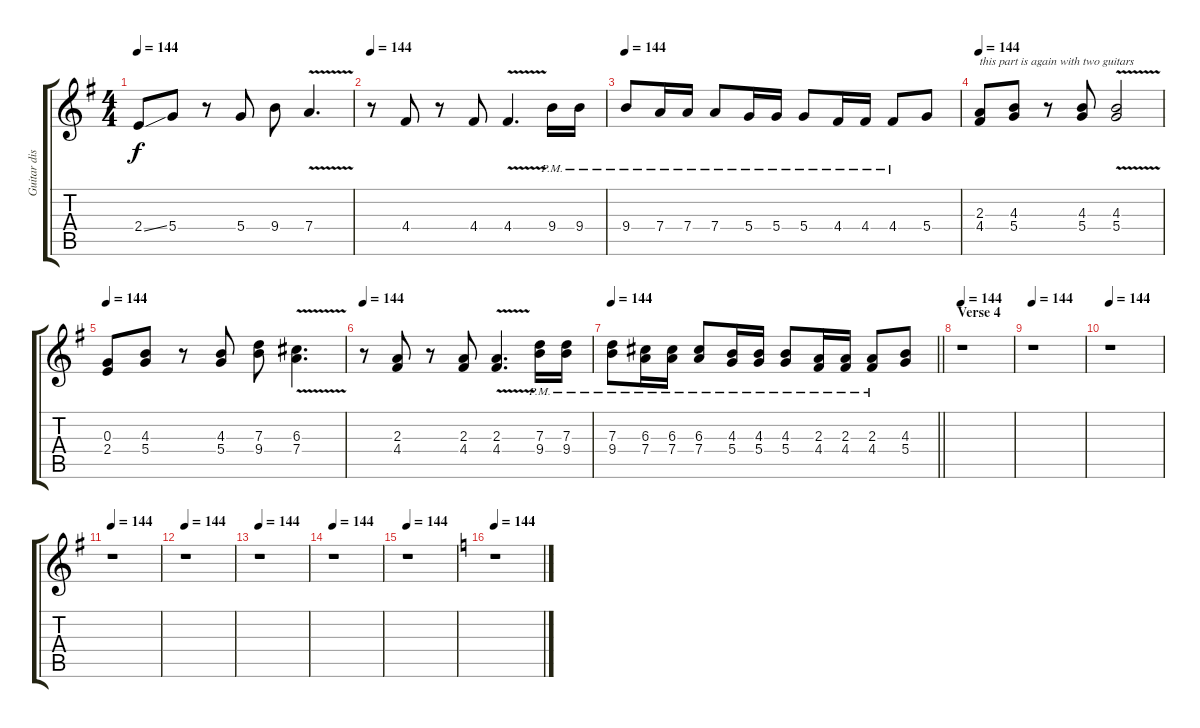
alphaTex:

\track ("Guitar distortion 6" "Guitar dis") {instrument distortionguitar}
\staff {score tabs}
\tuning (E4 B3 G3 D3 A2 E2) {hide}
\ts (4 4)
\tempo 144
\clef g2
\ks eminor
2.4{ss}.8{dy f} 5.4.8 r.8 5.4.8 9.4.8 7.4{v}.4{d} |
\tempo 144
r.8 4.4.8 r.8 4.4.8 4.4{v}.4{d} 9.4{pm}.16 9.4{pm}.16 |
\tempo 144
9.4{pm}.8 7.4{pm}.16 7.4{pm}.16 7.4{pm}.8 5.4{pm}.16 5.4{pm}.16 5.4{pm}.8 4.4{pm}.16 4.4{pm}.16 4.4{pm}.8 5.4.8 |
\tempo 144
(2.3 4.4).8{txt "this part is again with two guitars"} (4.3 5.4).8 r.8 (4.3 5.4).8 (4.3{v} 5.4{v}).2 |
\tempo 144
(0.3 2.4).8 (4.3 5.4).8 r.8 (4.3 5.4).8 (7.3 9.4).8 (6.3{v} 7.4{v}).4{d} |
\tempo 144
r.8 (2.3 4.4).8 r.8 (2.3 4.4).8 (2.3{v} 4.4{v}).4{d} (7.3{pm} 9.4{pm}).16 (7.3{pm} 9.4{pm}).16 |
\tempo 144
\barLineRight lightlight
(7.3{pm} 9.4{pm}).8 (6.3{pm} 7.4{pm}).16 (6.3{pm} 7.4{pm}).16 (6.3{pm} 7.4{pm}).8 (4.3{pm} 5.4{pm}).16 (4.3{pm} 5.4{pm}).16 (4.3{pm} 5.4{pm}).8 (2.3{pm} 4.4{pm}).16 (2.3{pm} 4.4{pm}).16 (2.3{pm} 4.4{pm}).8 (4.3 5.4).8 |
\section ("" "Verse 4")
\tempo 144
r.1 |
\tempo 144
r.1 |
\tempo 144
r.1 |
\tempo 144
r.1 |
\tempo 144
r.1 |
\tempo 144
r.1 |
\tempo 144
r.1 |
\tempo 144
r.1 |
\tempo 144
\ks c
r.1
